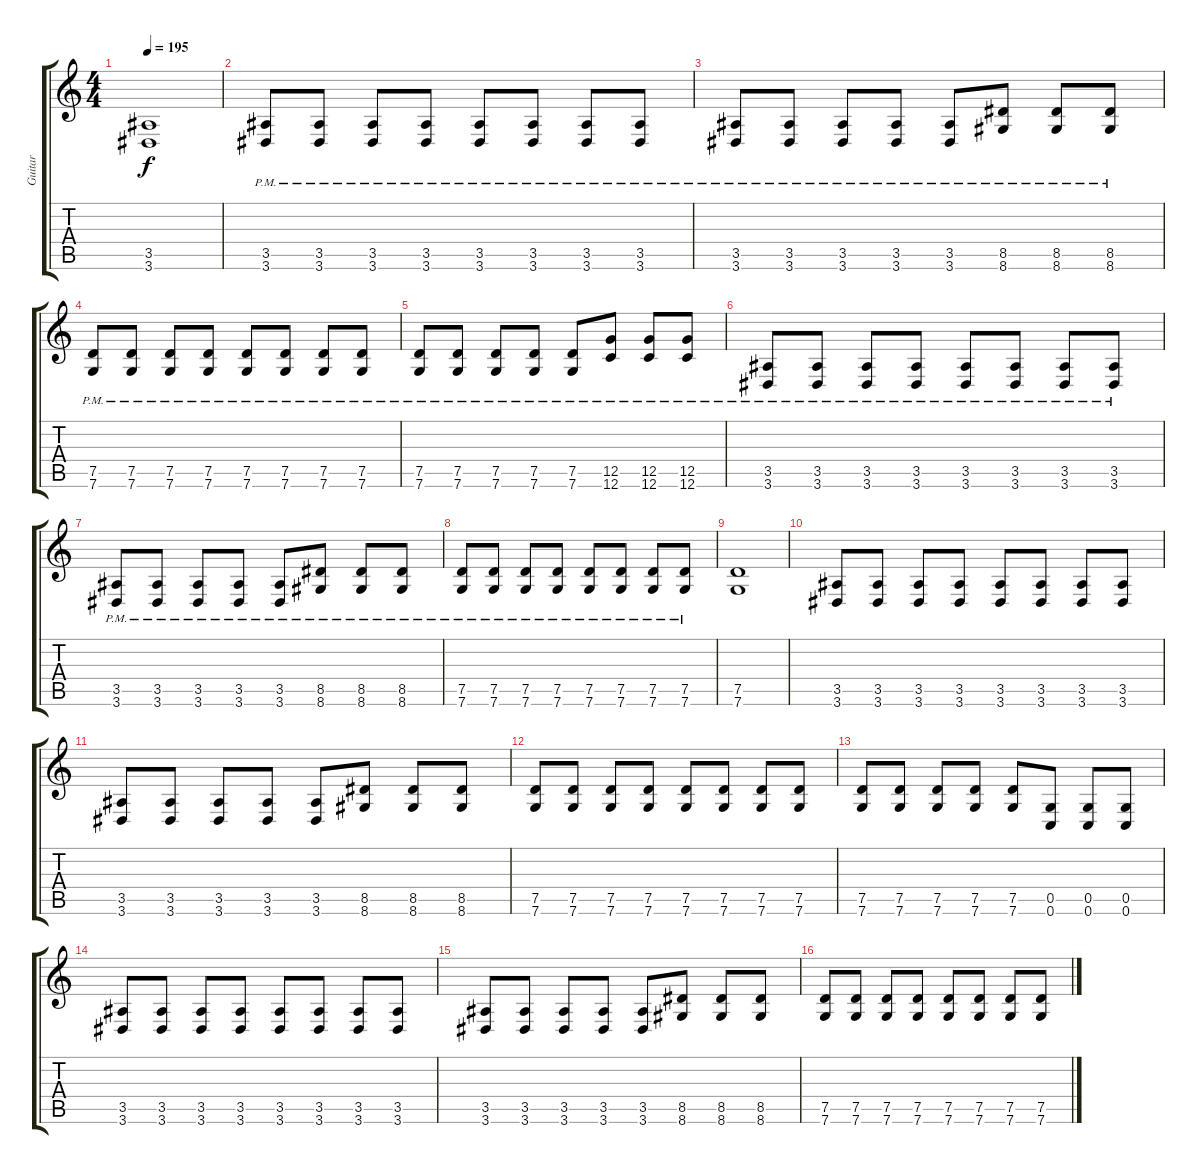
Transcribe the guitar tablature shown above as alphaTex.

\track ("Guitar" "Guitar") {instrument distortionguitar}
\staff {score tabs}
\tuning (D4 A3 F3 C3 G2 C2) {hide}
\ts (4 4)
\tempo 195
\clef g2
\ks c
(3.5{t} 3.6{t}).1{dy f} |
(3.5{pm} 3.6{pm}).8 (3.5{pm} 3.6{pm}).8 (3.5{pm} 3.6{pm}).8 (3.5{pm} 3.6{pm}).8 (3.5{pm} 3.6{pm}).8 (3.5{pm} 3.6{pm}).8 (3.5{pm} 3.6{pm}).8 (3.5{pm} 3.6{pm}).8 |
(3.5{pm} 3.6{pm}).8 (3.5{pm} 3.6{pm}).8 (3.5{pm} 3.6{pm}).8 (3.5{pm} 3.6{pm}).8 (3.5{pm} 3.6{pm}).8 (8.5{pm} 8.6{pm}).8 (8.5{pm} 8.6{pm}).8 (8.5{pm} 8.6{pm}).8 |
(7.5{pm} 7.6{pm}).8 (7.5{pm} 7.6{pm}).8 (7.5{pm} 7.6{pm}).8 (7.5{pm} 7.6{pm}).8 (7.5{pm} 7.6{pm}).8 (7.5{pm} 7.6{pm}).8 (7.5{pm} 7.6{pm}).8 (7.5{pm} 7.6{pm}).8 |
(7.5{pm} 7.6{pm}).8 (7.5{pm} 7.6{pm}).8 (7.5{pm} 7.6{pm}).8 (7.5{pm} 7.6{pm}).8 (7.5{pm} 7.6{pm}).8 (12.5{pm} 12.6{pm}).8 (12.5{pm} 12.6{pm}).8 (12.5{pm} 12.6{pm}).8 |
(3.5{pm} 3.6{pm}).8 (3.5{pm} 3.6{pm}).8 (3.5{pm} 3.6{pm}).8 (3.5{pm} 3.6{pm}).8 (3.5{pm} 3.6{pm}).8 (3.5{pm} 3.6{pm}).8 (3.5{pm} 3.6{pm}).8 (3.5{pm} 3.6{pm}).8 |
(3.5{pm} 3.6{pm}).8 (3.5{pm} 3.6{pm}).8 (3.5{pm} 3.6{pm}).8 (3.5{pm} 3.6{pm}).8 (3.5{pm} 3.6{pm}).8 (8.5{pm} 8.6{pm}).8 (8.5{pm} 8.6{pm}).8 (8.5{pm} 8.6{pm}).8 |
(7.5{pm} 7.6{pm}).8 (7.5{pm} 7.6{pm}).8 (7.5{pm} 7.6{pm}).8 (7.5{pm} 7.6{pm}).8 (7.5{pm} 7.6{pm}).8 (7.5{pm} 7.6{pm}).8 (7.5{pm} 7.6{pm}).8 (7.5{pm} 7.6{pm}).8 |
(7.5 7.6).1 |
(3.5 3.6).8 (3.5 3.6).8 (3.5 3.6).8 (3.5 3.6).8 (3.5 3.6).8 (3.5 3.6).8 (3.5 3.6).8 (3.5 3.6).8 |
(3.5 3.6).8 (3.5 3.6).8 (3.5 3.6).8 (3.5 3.6).8 (3.5 3.6).8 (8.5 8.6).8 (8.5 8.6).8 (8.5 8.6).8 |
(7.5 7.6).8 (7.5 7.6).8 (7.5 7.6).8 (7.5 7.6).8 (7.5 7.6).8 (7.5 7.6).8 (7.5 7.6).8 (7.5 7.6).8 |
(7.5 7.6).8 (7.5 7.6).8 (7.5 7.6).8 (7.5 7.6).8 (7.5 7.6).8 (0.5 0.6).8 (0.5 0.6).8 (0.5 0.6).8 |
(3.5 3.6).8 (3.5 3.6).8 (3.5 3.6).8 (3.5 3.6).8 (3.5 3.6).8 (3.5 3.6).8 (3.5 3.6).8 (3.5 3.6).8 |
(3.5 3.6).8 (3.5 3.6).8 (3.5 3.6).8 (3.5 3.6).8 (3.5 3.6).8 (8.5 8.6).8 (8.5 8.6).8 (8.5 8.6).8 |
(7.5 7.6).8 (7.5 7.6).8 (7.5 7.6).8 (7.5 7.6).8 (7.5 7.6).8 (7.5 7.6).8 (7.5 7.6).8 (7.5 7.6).8
